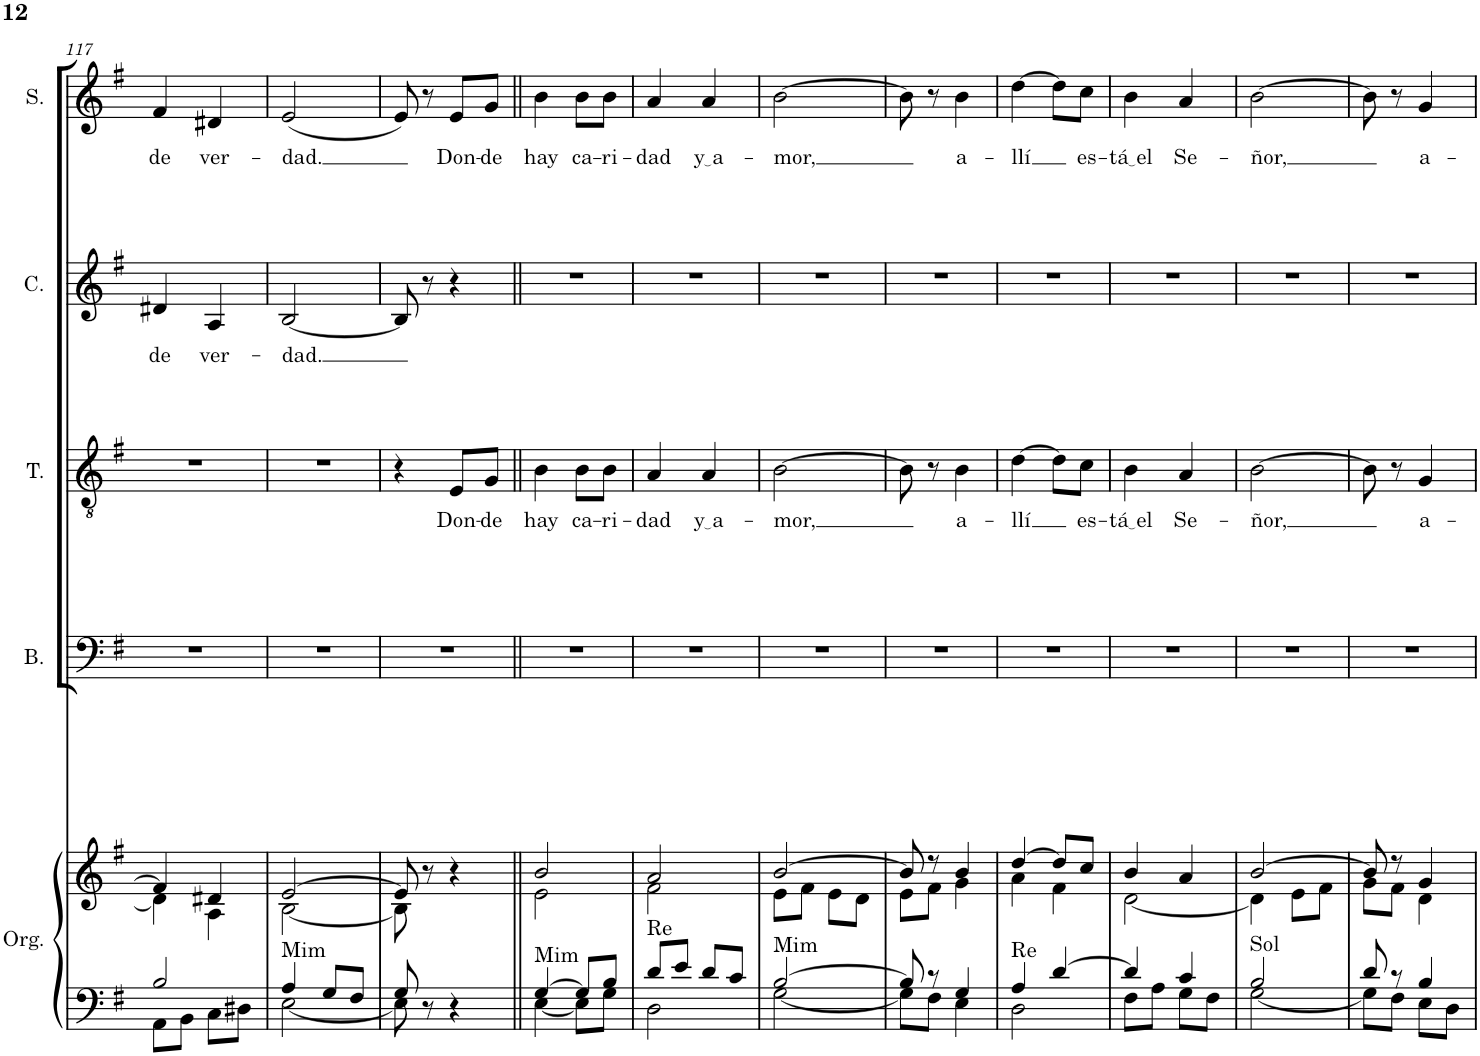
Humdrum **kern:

**kern	**kern	**harte	**kern	**kern	**text	**kern	**text	**kern	**text
*part5	*part5	*part5	*part4	*part3	*part3	*part2	*part2	*part1	*part1
*staff6	*staff5	*	*staff4	*staff3	*staff3	*staff2	*staff2	*staff1	*staff1
*I"Órgano	*	*	*I"Bajo	*I"Tenor	*	*I"Contralto	*	*I"Soprano	*
*	*	*	*I'B.	*I'T.	*	*I'C.	*	*I'S.	*
!!LO:PB:g=z
*clefF4	*clefG2	*	*clefF4	*clefGv2	*	*clefG2	*	*clefG2	*
*k[f#]	*k[f#]	*	*k[f#]	*k[f#]	*	*k[f#]	*	*k[f#]	*
*M2/4	*M2/4	*	*M2/4	*M2/4	*	*M2/4	*	*M2/4	*
=117	=117	=117	=117	=117	=117	=117	=117	=117	=117
*^	*^	*	*	*	*	*	*	*	*
!	!	!	!	!	!	!	!	!	!LO:LY:b	!	!LO:LY:b
2B/	8AA\L	4f#/]	4d#\]	.	2r	2r	.	4d#X/	de	4f#/	de
.	8BB\J	.	.	.	.	.	.	.	.	.	.
!	!	!	!	!	!	!	!	!	!LO:LY:b	!	!LO:LY:b
.	8C\L	4d#X/	4A\	.	.	.	.	4A/	ver-	4d#X/	ver-
.	8D#X\J	.	.	.	.	.	.	.	.	.	.
=118	=118	=118	=118	=118	=118	=118	=118	=118	=118	=118	=118
!	!	!	!	!LO:H:kt=Mim	!	!	!	!	!LO:LY:b	!	!LO:LY:b
4A/	[2E\	[2e/	[2B\	N	2r	2r	.	[2B/	-dad.	(2e/	-dad.
8G/L	.	.	.	.	.	.	.	.	.	.	.
8F#/J	.	.	.	.	.	.	.	.	.	.	.
=119	=119	=119	=119	=119	=119	=119	=119	=119	=119	=119	=119
8G/	8E\]	8e/]	8B\]	.	2r	4r	.	8B/]	.	8e/)	.
8r	4.ryy	8r	4.ryy	.	.	.	.	8r	.	8r	.
!	!	!	!	!	!	!	!LO:LY:b	!	!	!	!LO:LY:b
4r	.	4r	.	.	.	8E/L	Don-	4r	.	8e/L	Don-
!	!	!	!	!	!	!	!LO:LY:b	!	!	!	!LO:LY:b
.	.	.	.	.	.	8G/J	-de	.	.	8g/J	-de
=120||	=120||	=120||	=120||	=120||	=120||	=120||	=120||	=120||	=120||	=120||	=120||
!	!	!	!	!LO:H:kt=Mim	!	!	!LO:LY:b	!	!	!	!LO:LY:b
[4G/	[4E\	2b/	2e\	N	2r	4B\	hay	2r	.	4b\	hay
!	!	!	!	!	!	!	!LO:LY:b	!	!	!	!LO:LY:b
8G/L]	8E\L]	.	.	.	.	8B\L	ca-	.	.	8b\L	ca-
!	!	!	!	!	!	!	!LO:LY:b	!	!	!	!LO:LY:b
8B/J	8G\J	.	.	.	.	8B\J	-ri-	.	.	8b\J	-ri-
=121	=121	=121	=121	=121	=121	=121	=121	=121	=121	=121	=121
!	!	!	!	!LO:H:kt=Re	!	!	!LO:LY:b	!	!	!	!LO:LY:b
8d/L	2D\	2a/	2f#\	N	2r	4A/	-dad	2r	.	4a/	-dad
8e/J	.	.	.	.	.	.	.	.	.	.	.
!	!	!	!	!	!	!	!LO:LY:b	!	!	!	!LO:LY:b
8d/L	.	.	.	.	.	4A/	y a	.	.	4a/	y a
8c/J	.	.	.	.	.	.	.	.	.	.	.
=122	=122	=122	=122	=122	=122	=122	=122	=122	=122	=122	=122
!	!	!	!	!LO:H:kt=Mim	!	!	!LO:LY:b	!	!	!	!LO:LY:b
[2B/	[2G\	[2b/	8e\L	N	2r	[2B\	-mor,	2r	.	[2b\	-mor,
.	.	.	8f#\J	.	.	.	.	.	.	.	.
.	.	.	8e\L	.	.	.	.	.	.	.	.
.	.	.	8d\J	.	.	.	.	.	.	.	.
=123	=123	=123	=123	=123	=123	=123	=123	=123	=123	=123	=123
8B/]	8G\L]	8b/]	8e\L	.	2r	8B\]	.	2r	.	8b\]	.
8r	8F#\J	8r	8f#\J	.	.	8r	.	.	.	8r	.
!	!	!	!	!	!	!	!LO:LY:b	!	!	!	!LO:LY:b
4G/	4E\	4b/	4g\	.	.	4B\	a-	.	.	4b\	a-
=124	=124	=124	=124	=124	=124	=124	=124	=124	=124	=124	=124
!	!	!	!	!LO:H:kt=Re	!	!	!LO:LY:b	!	!	!	!LO:LY:b
4A/	2D\	[4dd/	4a\	N	2r	[4d\	-llí	2r	.	[4dd\	-llí
[4d/	.	8dd/L]	4f#\	.	.	8d\L]	.	.	.	8dd\L]	.
!	!	!	!	!	!	!	!LO:LY:b	!	!	!	!LO:LY:b
.	.	8cc/J	.	.	.	8c\J	es-	.	.	8cc\J	es-
=125	=125	=125	=125	=125	=125	=125	=125	=125	=125	=125	=125
!	!	!	!	!	!	!	!LO:LY:b	!	!	!	!LO:LY:b
4d/]	8F#\L	4b/	[2d\	.	2r	4B\	tá el	2r	.	4b\	tá el
.	8A\J	.	.	.	.	.	.	.	.	.	.
!	!	!	!	!	!	!	!LO:LY:b	!	!	!	!LO:LY:b
4c/	8G\L	4a/	.	.	.	4A/	Se-	.	.	4a/	Se-
.	8F#\J	.	.	.	.	.	.	.	.	.	.
=126	=126	=126	=126	=126	=126	=126	=126	=126	=126	=126	=126
!	!	!	!	!LO:H:kt=Sol	!	!	!LO:LY:b	!	!	!	!LO:LY:b
2B/	[2G\	[2b/	4d\]	N	2r	[2B\	-ñor,	2r	.	[2b\	-ñor,
.	.	.	8e\L	.	.	.	.	.	.	.	.
.	.	.	8f#\J	.	.	.	.	.	.	.	.
=127	=127	=127	=127	=127	=127	=127	=127	=127	=127	=127	=127
8d/	8G\L]	8b/]	8g\L	.	2r	8B\]	.	2r	.	8b\]	.
8r	8F#\J	8r	8f#\J	.	.	8r	.	.	.	8r	.
!	!	!	!	!	!	!	!LO:LY:b	!	!	!	!LO:LY:b
4B/	8E\L	4g/	4d\	.	.	4G/	a-	.	.	4g/	a-
.	8D\J	.	.	.	.	.	.	.	.	.	.
*v	*v	*	*	*	*	*	*	*	*	*	*
*	*v	*v	*	*	*	*	*	*	*	*
=	=	=	=	=	=	=	=	=	=
*-	*-	*-	*-	*-	*-	*-	*-	*-	*-
